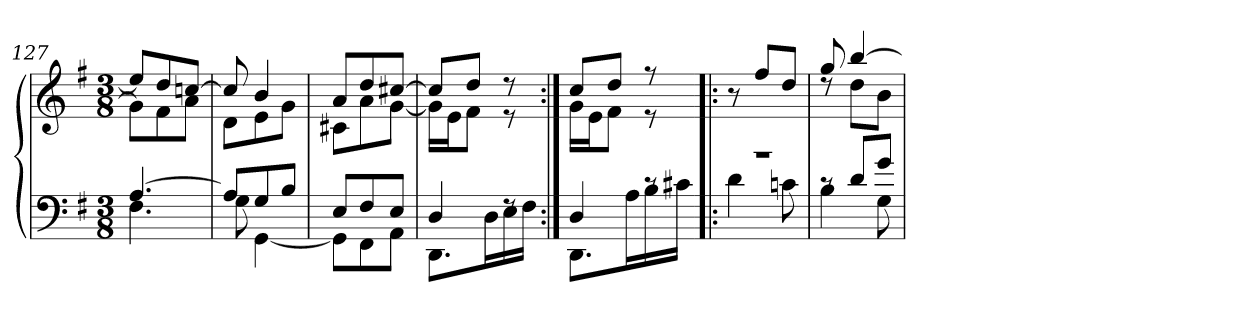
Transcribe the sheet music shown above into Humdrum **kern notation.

**kern	**kern
*part1	*part1
*staff2	*staff1
!!LO:LB:g=z
*clefF4	*clefG2
*k[f#]	*k[f#]
*G:	*G:
*M3/8	*M3/8
=127	=127
*^	*^
[4.A/	4.F#\	8ee/L]	8g\L]
.	.	8dd/	8f#\
.	.	[8ccn/J	8a\J
=128	=128	=128	=128
8A/L]	8G\	8cc/]	8d\L
8G/	[4GG\	4b/	8e\
8B/J	.	.	8g\J
=129	=129	=129	=129
8E/L	8GG\L]	8a/L	8c#X\L
8F#/	8FF#\	8dd/	8a\
8E/J	8AA\J	[8cc#X/J	[8g\J
=130	=130	=130	=130
4D/	8.DD\L	8cc#/L]	16g\LL]
.	.	.	16e\J
.	.	8dd/J	8f#\J
.	16D\L	.	.
8rF	16E\	8r	8r
.	16F#\JJ	.	.
=131:|!	=131:|!	=131:|!	=131:|!
4D/	8.DD\L	8cc/L	16g\LL
.	.	.	16e\J
.	.	8dd/J	8f#\J
.	16A\L	.	.
8rc	16B\	8r	8r
.	16c#X\JJ	.	.
*	*	*v	*v
!!LO:LB:g=z
=132!|:	=132!|:	=132!|:
4.r	4d\	8r
.	.	8ff#/L
.	8cn\	8dd/J
=133	=133	=133
*	*	*^
8rc	4B\	8gg/	8rdd
8d/L	.	[4bb/	8dd\L
8g/J	8G\	.	8b\J
*v	*v	*	*
*	*v	*v
=	=
*-	*-
